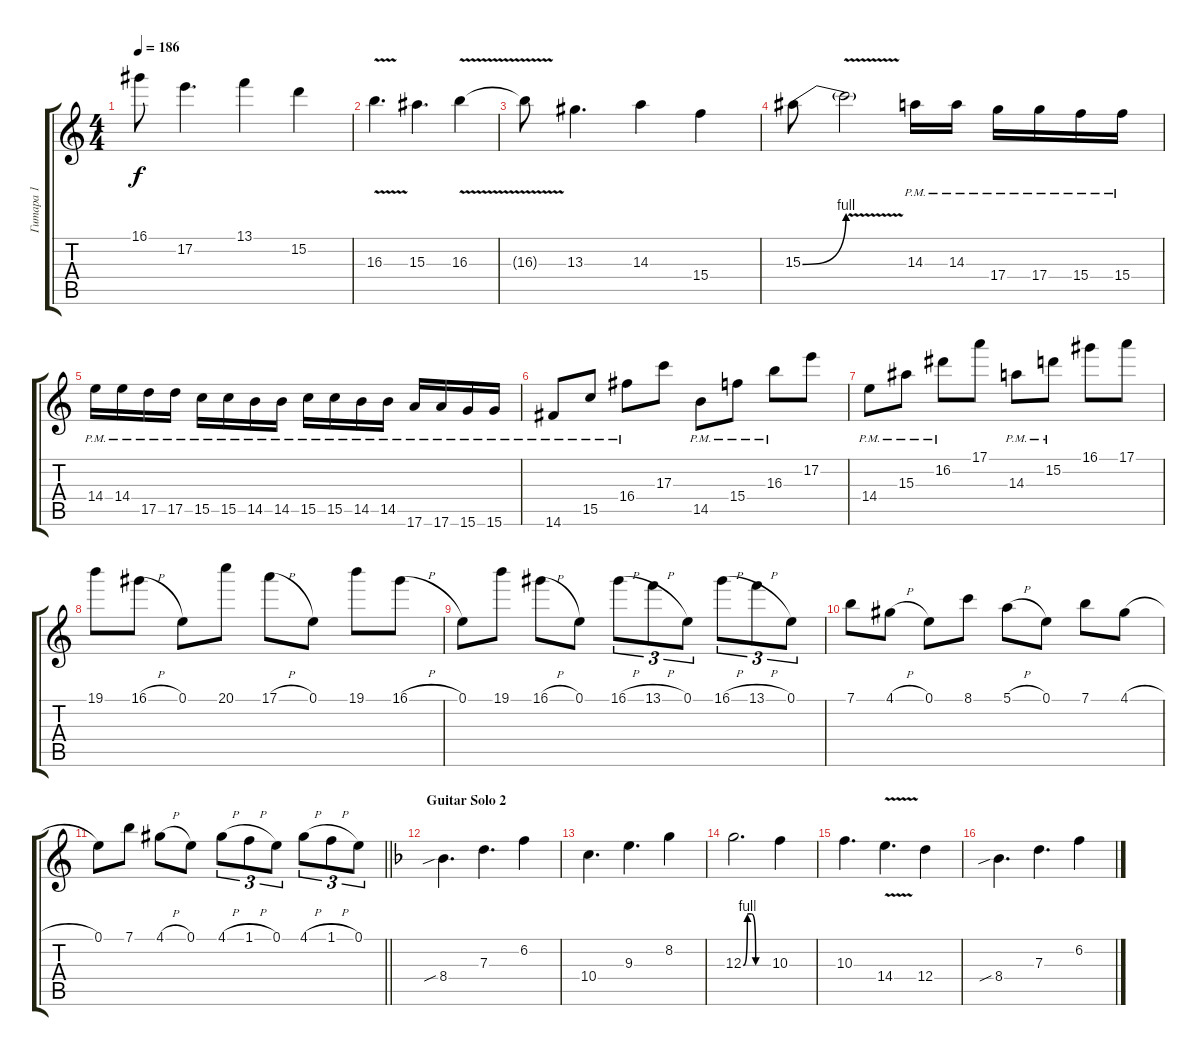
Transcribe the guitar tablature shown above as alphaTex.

\track ("Гитара 1" "Гитара 1") {instrument distortionguitar}
\staff {score tabs}
\tuning (E4 B3 G3 D3 A2 E2) {hide}
\ts (4 4)
\tempo 186
\clef g2
\ks aminor
16.1{t}.8{dy f} 17.2.4{d} 13.1.4 15.2.4 |
16.3{v}.4{d} 15.3.4{d} 16.3{v}.4 |
16.3{t}.8 13.3.4{d} 14.3.4 15.4.4 |
15.3{be (bend 0 0 60 4)}.8 15.3{v t}.2 14.3{pm}.16 14.3{pm}.16 17.4{pm}.16 17.4{pm}.16 15.4{pm}.16 15.4{pm}.16 |
14.4{pm}.16 14.4{pm}.16 17.5{pm}.16 17.5{pm}.16 15.5{pm}.16 15.5{pm}.16 14.5{pm}.16 14.5{pm}.16 15.5{pm}.16 15.5{pm}.16 14.5{pm}.16 14.5{pm}.16 17.6{pm}.16 17.6{pm}.16 15.6{pm}.16 15.6{pm}.16 |
14.6{pm}.8 15.5{pm}.8 16.4{pm}.8 17.3.8 14.5{pm}.8 15.4{pm}.8 16.3{pm}.8 17.2.8 |
14.4{pm}.8 15.3{pm}.8 16.2{pm}.8 17.1.8 14.3{pm}.8 15.2{pm}.8 16.1.8 17.1.8 |
19.1.8 16.1{h}.8 0.1.8 20.1.8 17.1{h}.8 0.1.8 19.1.8 16.1{h}.8 |
0.1.8 19.1.8 16.1{h}.8 0.1.8 16.1{h}.8{tu (3 2)} 13.1{h}.8{tu (3 2)} 0.1.8{tu (3 2)} 16.1{h}.8{tu (3 2)} 13.1{h}.8{tu (3 2)} 0.1.8{tu (3 2)} |
7.1.8 4.1{h}.8 0.1.8 8.1.8 5.1{h}.8 0.1.8 7.1.8 4.1{h}.8 |
\barLineRight lightlight
0.1.8 7.1.8 4.1{h}.8 0.1.8 4.1{h}.8{tu (3 2)} 1.1{h}.8{tu (3 2)} 0.1.8{tu (3 2)} 4.1{h}.8{tu (3 2)} 1.1{h}.8{tu (3 2)} 0.1.8{tu (3 2)} |
\section ("" "Guitar Solo 2")
\ks dminor
8.4{sib}.4{d volume 8} 7.3.4{d} 6.2.4 |
10.4.4{d} 9.3.4{d} 8.2.4 |
12.3{be (custom 0 0 10 4 20 4 30 0 60 0)}.2{d} 10.3.4 |
10.3.4{d} 14.4{v}.4{d} 12.4.4 |
8.4{sib}.4{d} 7.3.4{d} 6.2.4
